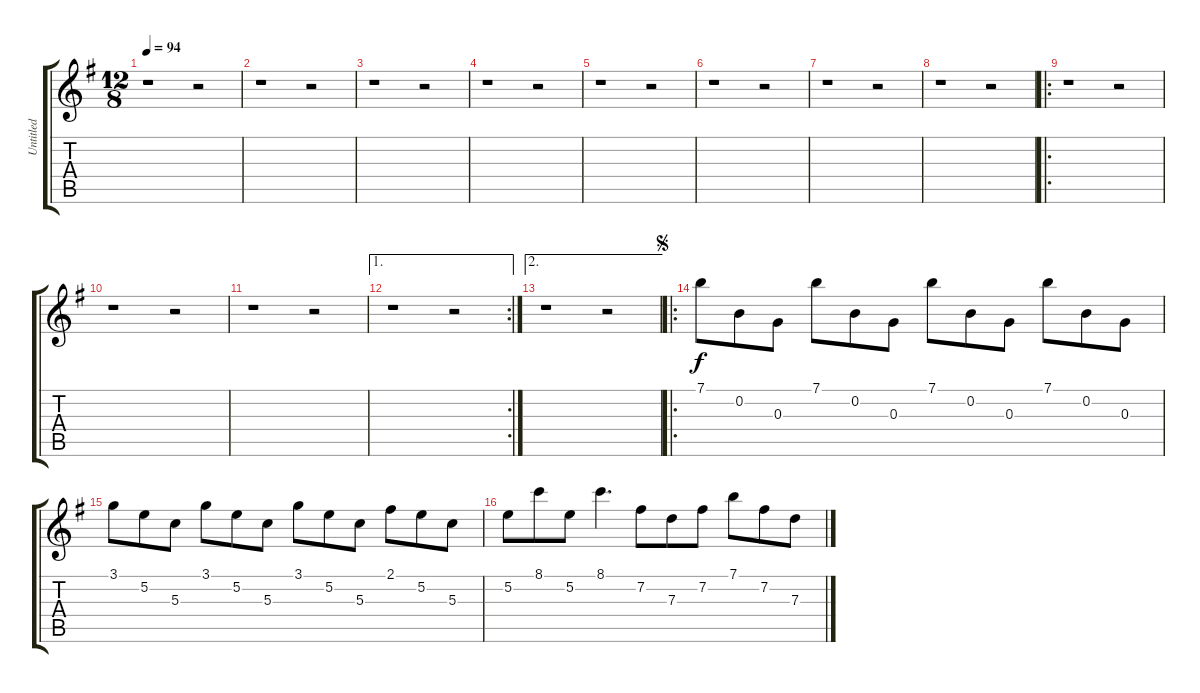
\track ("Untitled" "Untitled") {instrument acousticguitarsteel}
\staff {score tabs}
\tuning (E4 B3 G3 D3 A2 E2) {hide}
\ts (12 8)
\tempo 94
\clef g2
\ks g
r.1{dy f instrument acousticguitarsteel} r.2 |
r.1 r.2 |
r.1 r.2 |
r.1 r.2 |
r.1 r.2 |
r.1 r.2 |
r.1 r.2 |
r.1 r.2 |
\ro
r.1 r.2 |
r.1 r.2 |
r.1 r.2 |
\ae 1
\rc 2
r.1 r.2 |
\ae 2
r.1 r.2 |
\ro
\jump segno
7.1.8 0.2.8 0.3.8 7.1.8 0.2.8 0.3.8 7.1.8 0.2.8 0.3.8 7.1.8 0.2.8 0.3.8 |
3.1.8 5.2.8 5.3.8 3.1.8 5.2.8 5.3.8 3.1.8 5.2.8 5.3.8 2.1.8 5.2.8 5.3.8 |
5.2.8 8.1.8 5.2.8 8.1.4{d} 7.2.8 7.3.8 7.2.8 7.1.8 7.2.8 7.3.8
